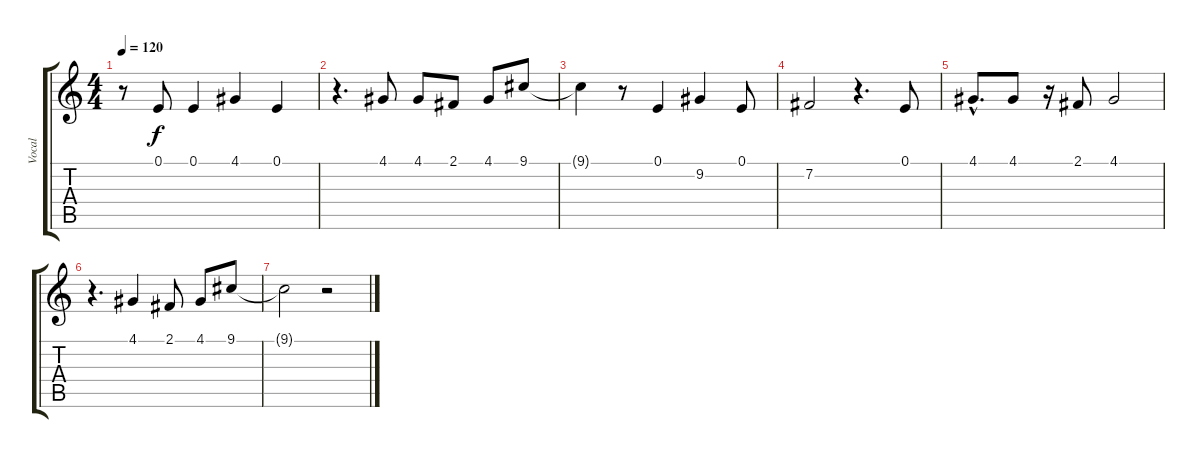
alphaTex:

\track ("Vocal" "Vocal") {instrument flute}
\staff {score tabs}
\tuning (E4 B3 G3 D3 A2 E2) {hide}
\ts (4 4)
\tempo 120
\clef g2
\ks c
r.8{dy f} 0.1.8 0.1.4 4.1.4 0.1.4 |
r.4{d} 4.1.8 4.1.8 2.1.8 4.1.8 9.1.8 |
9.1{t}.4 r.8 0.1.4 9.2.4 0.1.8 |
7.2.2 r.4{d} 0.1.8 |
4.1{hac}.8{d} 4.1.8 r.16 2.1.8 4.1.2 |
r.4{d} 4.1.4 2.1.8 4.1.8 9.1.8 |
9.1{t}.2 r.2
